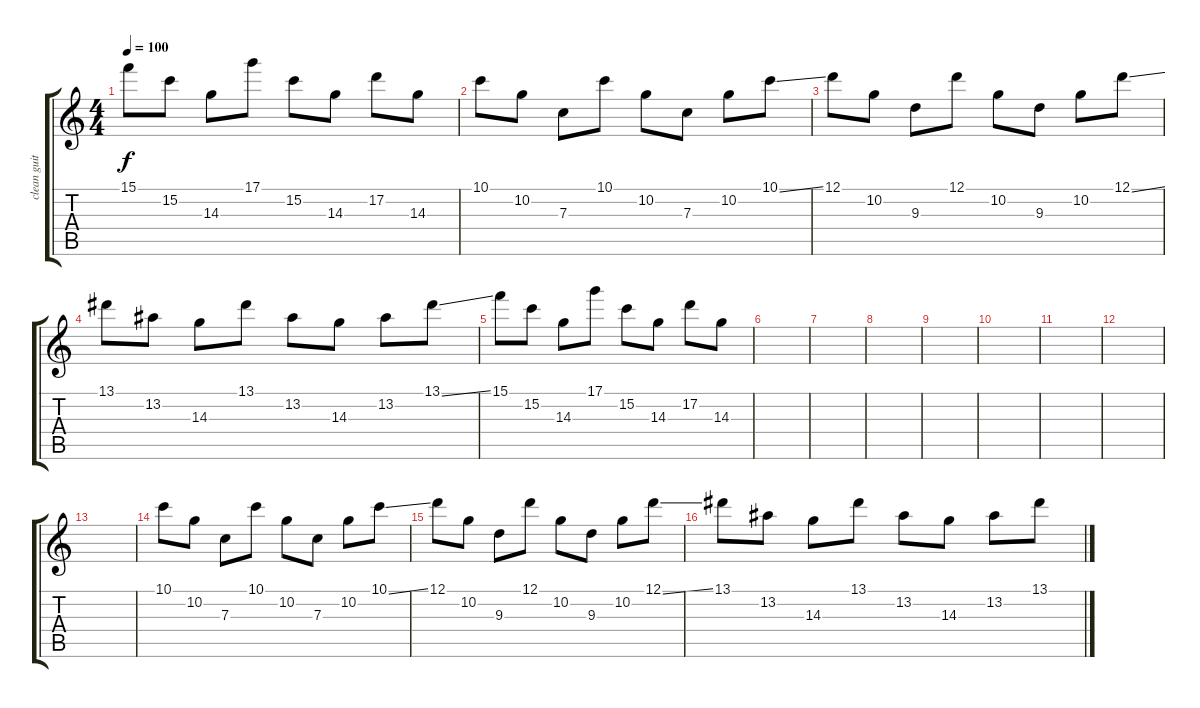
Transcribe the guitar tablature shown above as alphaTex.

\track ("clean guitar 1" "clean guit") {instrument electricguitarclean}
\staff {score tabs}
\tuning (D4 A3 F3 C3 G2 C2) {hide}
\ts (4 4)
\tempo 100
\clef g2
\ks c
15.1.8{dy f} 15.2.8 14.3.8 17.1.8 15.2.8 14.3.8 17.2.8 14.3.8 |
10.1.8 10.2.8 7.3.8 10.1.8 10.2.8 7.3.8 10.2.8 10.1{ss}.8 |
12.1.8 10.2.8 9.3.8 12.1.8 10.2.8 9.3.8 10.2.8 12.1{ss}.8 |
13.1.8 13.2.8 14.3.8 13.1.8 13.2.8 14.3.8 13.2.8 13.1{ss}.8 |
15.1.8 15.2.8 14.3.8 17.1.8 15.2.8 14.3.8 17.2.8 14.3.8 |
|
|
|
|
|
|
|
|
10.1.8 10.2.8 7.3.8 10.1.8 10.2.8 7.3.8 10.2.8 10.1{ss}.8 |
12.1.8 10.2.8 9.3.8 12.1.8 10.2.8 9.3.8 10.2.8 12.1{ss}.8 |
13.1.8 13.2.8 14.3.8 13.1.8 13.2.8 14.3.8 13.2.8 13.1{ss}.8
